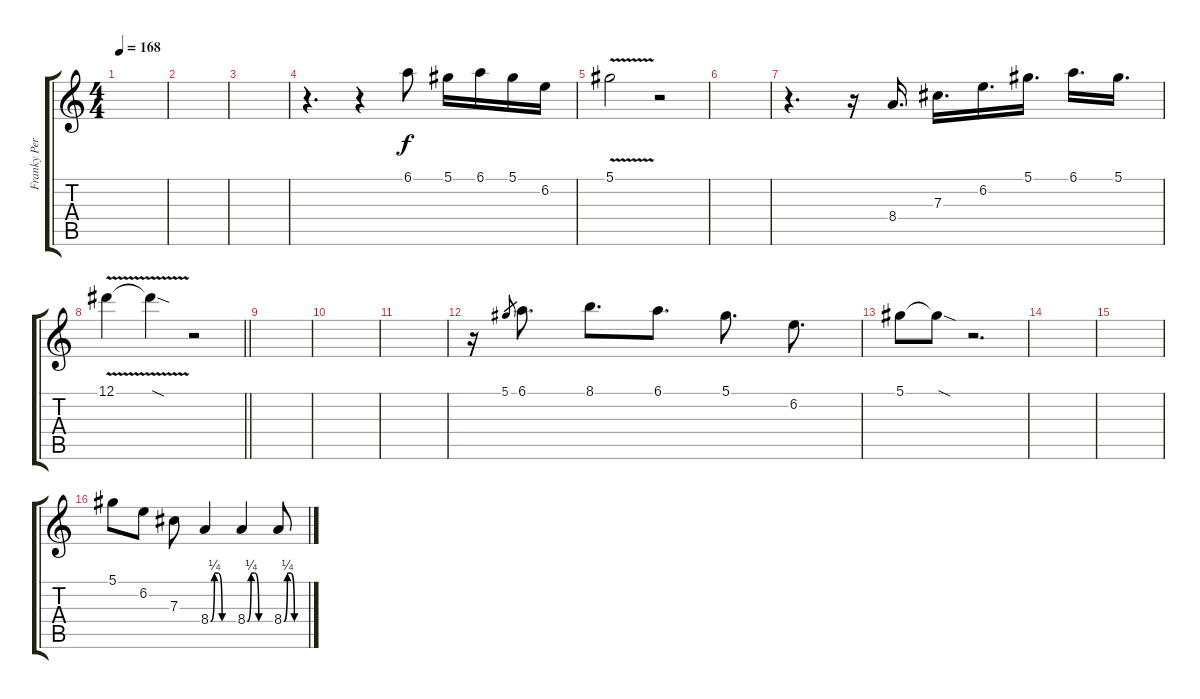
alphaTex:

\track ("Franky Perez" "Franky Per") {instrument overdrivenguitar}
\staff {score tabs}
\tuning (Eb4 Bb3 Gb3 Db3 Ab2 Db2) {hide}
\ts (4 4)
\tempo 168
\clef g2
\ks c
|
|
|
r.4{d} r.4 6.1.8 5.1.16 6.1.16 5.1.16 6.2.16 |
5.1{v}.2 r.2 |
|
r.4{d} r.16 8.4.16{d} 7.3.16{d} 6.2.16{d} 5.1.16{d} 6.1.16{d} 5.1.16{d} |
\barLineRight lightlight
12.1{v}.4 12.1{sod t}.4 r.2 |
|
|
|
r.16 5.1.8{gr} 6.1.8{d} 8.1.8{d} 6.1.8{d} 5.1.8{d} 6.2.8{d} |
5.1.8 5.1{sod t}.8 r.2{d} |
|
|
5.1.8 6.2.8 7.3.8 8.4{be (custom 0 0 10 1 20 1 30 0 60 0)}.4 8.4{be (custom 0 0 10 1 20 1 30 0 60 0)}.4 8.4{be (custom 0 0 10 1 20 1 30 0 60 0)}.8
